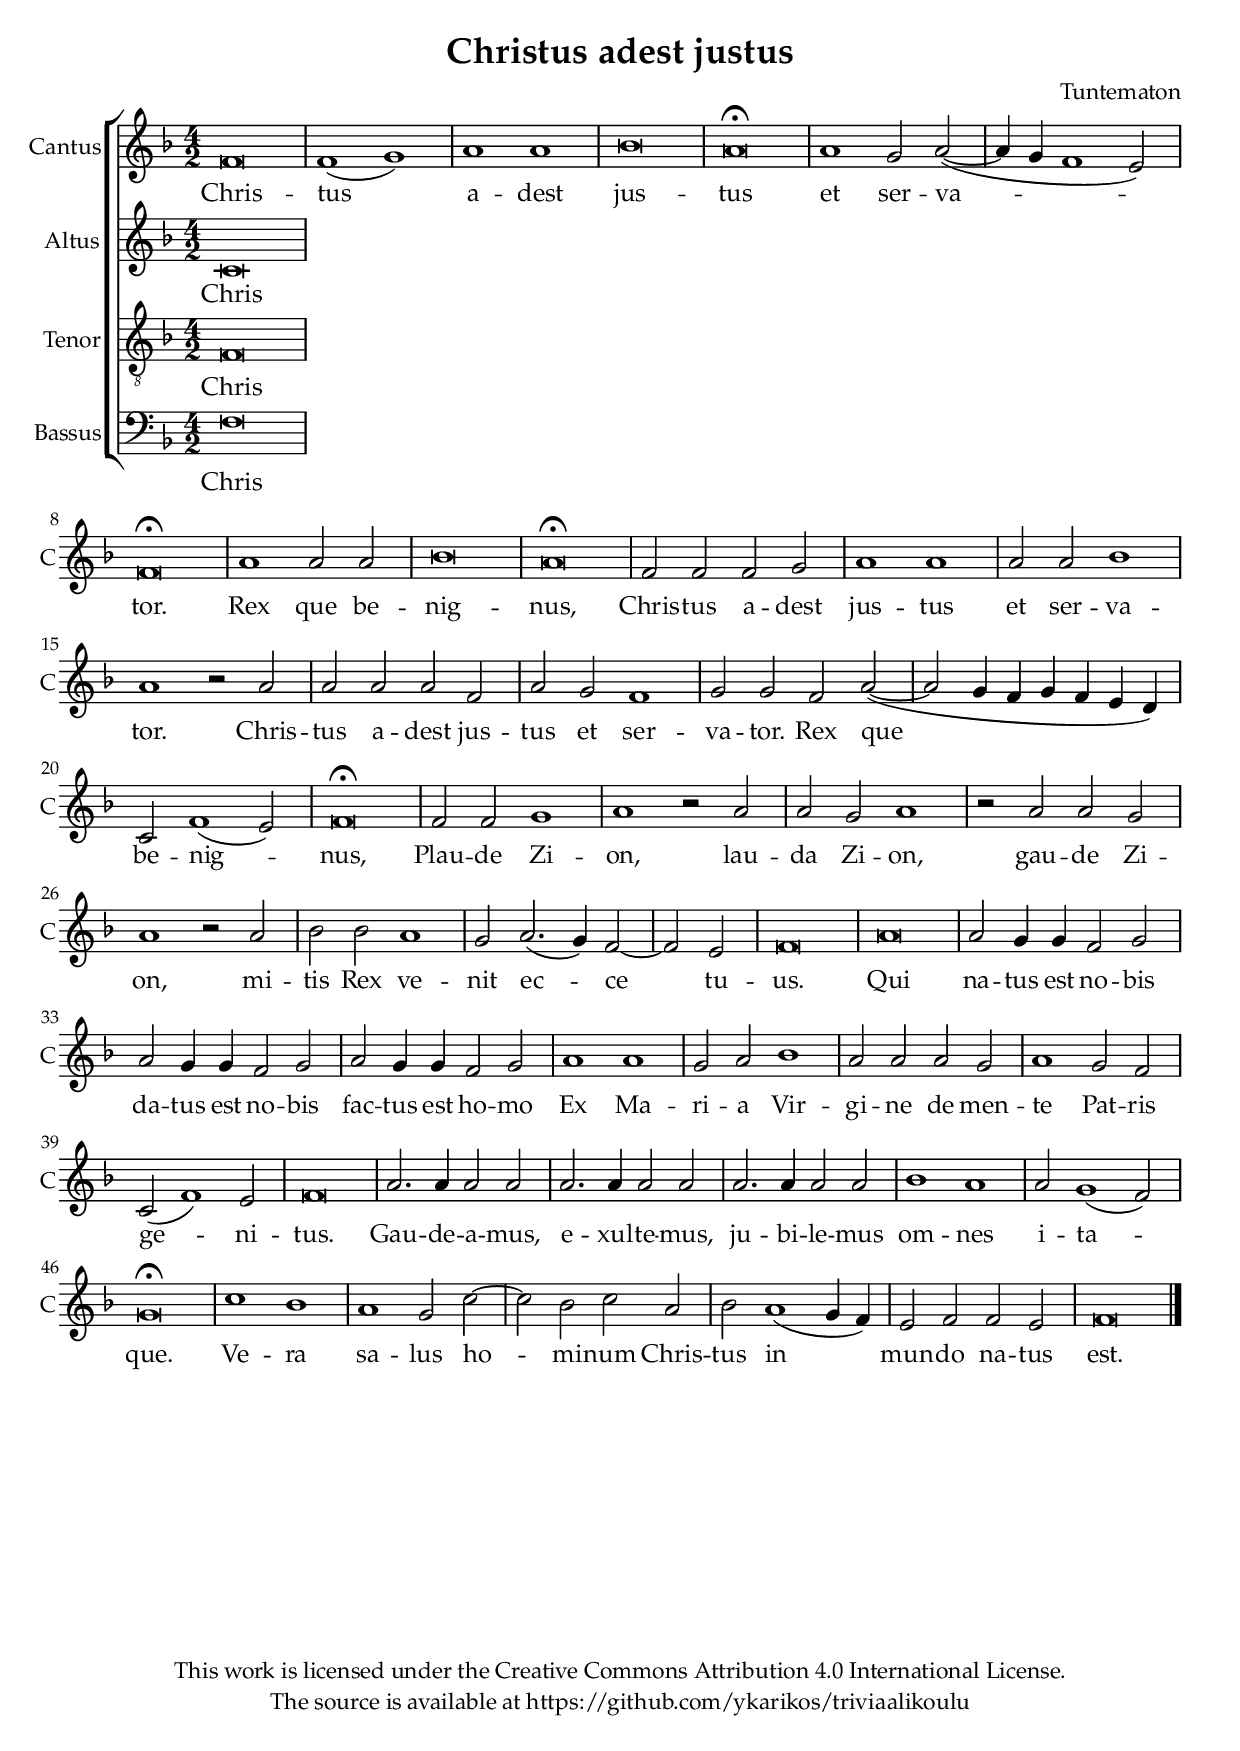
\version "2.19.49"
\include "suomi.ly"

global = { 
%  \numericTimeSignature
  \time 4/2 
%  \autoBeamOff
  \key f \major
  \set Staff.midiInstrument = #"voice oohs"
}

\header {
  title = "Christus adest justus"
%  subtitle = ""
  composer = "Tuntematon"
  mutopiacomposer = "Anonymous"
%  instrument = "Voice (SATB)"
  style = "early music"
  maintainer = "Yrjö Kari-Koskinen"
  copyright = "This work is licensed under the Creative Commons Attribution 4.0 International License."
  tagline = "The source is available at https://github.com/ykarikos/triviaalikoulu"
}

\paper {
    #(define fonts
        (make-pango-font-tree "Palatino"
                              "Nimbus Sans"
                              "Luxi Mono"
                              (/ staff-height pt 20)))
}


SopranoMusic = \relative c' {
  \set Staff.instrumentName = #"Cantus"
  \set Staff.shortInstrumentName = "C"

	f\breve | f1( g) | a a | b\breve | a \breve\fermata
	a1 g2 a~( | a4 g f1 e2) | f\breve\fermata |
	a1 a2 a | b\breve | a\breve\fermata | f2 f f g |
	a1 a | a2 a b1 | a1 r2 a | a a a f | a g f1 | 
% 2
	g2 g f a~( | a g4 f g f e d) | c2 f1( e2) | f\breve\fermata	f2 f g1 | a r2 a | a g a1 | r2 a a g | a1 r2 a |
	b b a1 | g2 a2.( g4) f2~ | 

	\time 2/2 
	\once \override Staff.TimeSignature.break-visibility = ##(#t #f #t)
	f e | 
	\time 4/2 
	\once \override Staff.TimeSignature.break-visibility = ##(#t #f #t)
	f\breve | a\breve | a2 g4 g f2 g |
% 3
	a2 g4 g f2 g | a2 g4 g f2 g | a1 a | g2 a b1 | a2 a a g |
	a1 g2 f | c( f1) e2 | f\breve |
	a2. a4 a2 a | a2. a4 a2 a | a2. a4 a2 a | b1 a | a2 g1( f2) | g\breve\fermata
	c1 b | a g2 c~ | c b c a | b a1( g4 f) | e2 f f e |
	f\breve \bar "|."
}

stanzaOneLyrics = \lyricmode {
	Chris -- tus a -- dest jus -- tus et ser -- va -- tor.
	Rex que be -- nig -- nus, 
	Chris -- tus a -- dest jus -- tus et ser -- va -- tor.
	Chris -- tus a -- dest jus -- tus et ser -- va -- tor.
	Rex que be -- nig -- nus, 
	Plau -- de Zi -- on, lau -- da Zi -- on,
	gau -- de Zi -- on, 
	mi -- tis Rex  ve -- nit ec -- ce tu -- us.
	Qui na -- tus est no -- bis
	da -- tus est no -- bis fac -- tus est ho -- mo
	Ex Ma -- ri -- a Vir -- gi -- ne de men -- te 
	Pat -- ris ge -- ni -- tus.
	Gau -- de -- a -- mus,
	e -- xul -- te -- mus,
	ju -- bi -- le -- mus
	om -- nes i -- ta -- que.
	Ve -- ra sa -- lus ho -- mi -- num
	Chris -- tus in mun -- do na -- tus est.
}

AltoMusic = \relative c' {
  \set Staff.instrumentName = #"Altus"
  \set Staff.shortInstrumentName = "A"
  c\breve |
%  \time 4/2 
%  \once \override Staff.TimeSignature.break-visibility = ##(#t #f #t)
%  d\breve\fermata
}

TenoreMusic = \relative c {
  \set Staff.instrumentName = #"Tenor"
  \set Staff.shortInstrumentName = "T"
  \clef "treble_8"
  f\breve |
%  \time 4/2 
%  \once \override Staff.TimeSignature.break-visibility = ##(#t #f #t)
%  g\breve\fermata
}

BassMusic = \relative c {
  \set Staff.instrumentName = #"Bassus"
  \set Staff.shortInstrumentName = "B"
  \clef bass
  f\breve | 
%  \time 4/2 
%  \once \override Staff.TimeSignature.break-visibility = ##(#t #f #t)
%  g,\breve\fermata
}



\score {
  \new ChoirStaff <<
    \new Staff <<
      \new Voice = "Soprano" {
		\global
        \SopranoMusic
      }
     \new Lyrics \lyricsto "Soprano" {
       \stanzaOneLyrics
     }
    >>
    \new Staff <<
      \new Voice = "Alto" {
        \global
        \AltoMusic
      }
     \new Lyrics \lyricsto "Alto" {
       \stanzaOneLyrics
     }
    >>
    \new Staff <<
      \new Voice = "Tenore" {
        \global
        \TenoreMusic
      }
      \new Lyrics \lyricsto "Tenore" {
       \stanzaOneLyrics
      }
    >>
    \new Staff <<
      \new Voice = "Bass" {
        \global
        \BassMusic
      }
      \new Lyrics \lyricsto "Bass" {
       \stanzaOneLyrics
      }
    >>
  >>
  \midi { 
    \tempo 1 = 160
  }
  \layout {
    indent = 1.0\cm
    \context {
     \Staff \RemoveEmptyStaves
   }
    \context {
     \Score
     \override VerticalAxisGroup.remove-first = ##t
    }
  }
}